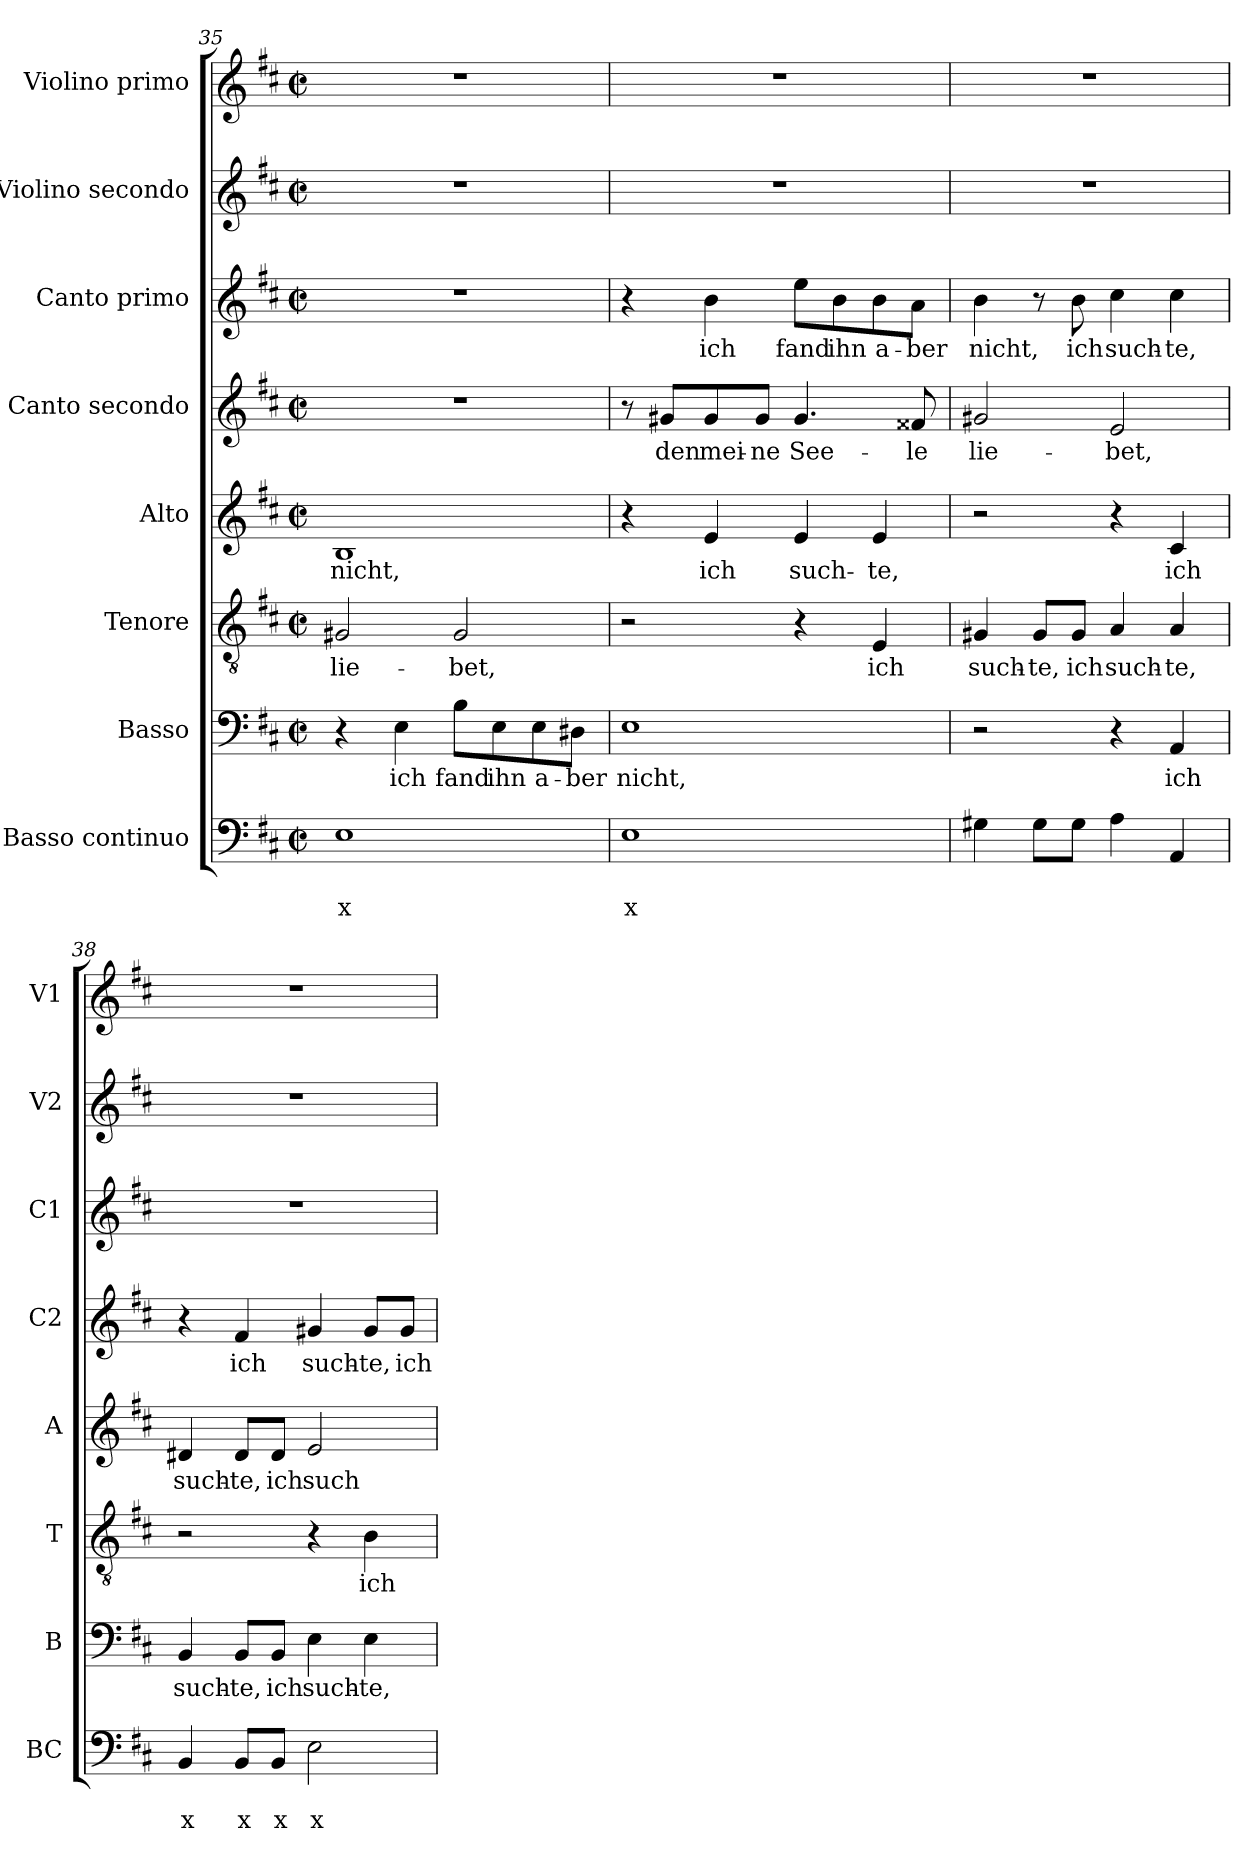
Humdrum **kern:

**kern	**text	**text	**kern	**text	**kern	**text	**kern	**text	**kern	**text	**kern	**text	**kern	**kern
*part8	*part8	*part8	*part7	*part7	*part6	*part6	*part5	*part5	*part4	*part4	*part3	*part3	*part2	*part1
*staff8	*staff8	*staff8	*staff7	*staff7	*staff6	*staff6	*staff5	*staff5	*staff4	*staff4	*staff3	*staff3	*staff2	*staff1
*I"Basso continuo	*	*	*I"Basso	*	*I"Tenore	*	*I"Alto	*	*I"Canto secondo	*	*I"Canto primo	*	*I"Violino secondo	*I"Violino primo
*I'BC	*	*	*I'B	*	*I'T	*	*I'A	*	*I'C2	*	*I'C1	*	*I'V2	*I'V1
*clefF4	*	*	*clefF4	*	*clefGv2	*	*clefG2	*	*clefG2	*	*clefG2	*	*clefG2	*clefG2
*k[f#c#]	*	*	*k[f#c#]	*	*k[f#c#]	*	*k[f#c#]	*	*k[f#c#]	*	*k[f#c#]	*	*k[f#c#]	*k[f#c#]
*D:	*	*	*D:	*	*D:	*	*D:	*	*D:	*	*D:	*	*D:	*D:
*M2/2	*	*	*M2/2	*	*M2/2	*	*M2/2	*	*M2/2	*	*M2/2	*	*M2/2	*M2/2
*met(c|)	*	*	*met(c|)	*	*met(c|)	*	*met(c|)	*	*met(c|)	*	*met(c|)	*	*met(c|)	*met(c|)
=35	=35	=35	=35	=35	=35	=35	=35	=35	=35	=35	=35	=35	=35	=35
!	!	!LO:LY:b	!	!	!	!LO:LY:b	!	!LO:LY:b	!	!	!	!	!	!
1E	.	x	4r	.	2G#X/	lie-	1B	nicht,	1r	.	1r	.	1r	1r
!	!	!	!	!LO:LY:b	!	!	!	!	!	!	!	!	!	!
.	.	.	4E\	ich	.	.	.	.	.	.	.	.	.	.
!	!	!	!	!LO:LY:b	!	!LO:LY:b	!	!	!	!	!	!	!	!
.	.	.	8B\L	fand	2G#/	-bet,	.	.	.	.	.	.	.	.
!	!	!	!	!LO:LY:b	!	!	!	!	!	!	!	!	!	!
.	.	.	8E\	ihn	.	.	.	.	.	.	.	.	.	.
!	!	!	!	!LO:LY:b	!	!	!	!	!	!	!	!	!	!
.	.	.	8E\	a-	.	.	.	.	.	.	.	.	.	.
!	!	!	!	!LO:LY:b	!	!	!	!	!	!	!	!	!	!
.	.	.	8D#X\J	-ber	.	.	.	.	.	.	.	.	.	.
!!LO:PB:g=z
=36	=36	=36	=36	=36	=36	=36	=36	=36	=36	=36	=36	=36	=36	=36
!	!	!LO:LY:b	!	!LO:LY:b	!	!	!	!	!	!	!	!	!	!
1E	.	x	1E	nicht,	2r	.	4r	.	8r	.	4r	.	1r	1r
!	!	!	!	!	!	!	!	!	!	!LO:LY:b	!	!	!	!
.	.	.	.	.	.	.	.	.	8g#X/L	den	.	.	.	.
!	!	!	!	!	!	!	!	!LO:LY:b	!	!LO:LY:b	!	!LO:LY:b	!	!
.	.	.	.	.	.	.	4e/	ich	8g#/	mei-	4b\	ich	.	.
!	!	!	!	!	!	!	!	!	!	!LO:LY:b	!	!	!	!
.	.	.	.	.	.	.	.	.	8g#/J	-ne	.	.	.	.
!	!	!	!	!	!	!	!	!LO:LY:b	!	!LO:LY:b	!	!LO:LY:b	!	!
.	.	.	.	.	4r	.	4e/	such-	4.g#/	See-	8ee\L	fand	.	.
!	!	!	!	!	!	!	!	!	!	!	!	!LO:LY:b	!	!
.	.	.	.	.	.	.	.	.	.	.	8b\	ihn	.	.
!	!	!	!	!	!	!LO:LY:b	!	!LO:LY:b	!	!	!	!LO:LY:b	!	!
.	.	.	.	.	4E/	ich	4e/	-te,	.	.	8b\	a-	.	.
!	!	!	!	!	!	!	!	!	!	!LO:LY:b	!	!LO:LY:b	!	!
.	.	.	.	.	.	.	.	.	8f##X/	-le	8a\J	-ber	.	.
=37	=37	=37	=37	=37	=37	=37	=37	=37	=37	=37	=37	=37	=37	=37
!	!	!	!	!	!	!LO:LY:b	!	!	!	!LO:LY:b	!	!LO:LY:b	!	!
4G#X\	.	.	2r	.	4G#X/	such-	2r	.	2g#X/	lie-	4b\	nicht,	1r	1r
!	!	!	!	!	!	!LO:LY:b	!	!	!	!	!	!	!	!
8G#\L	.	.	.	.	8G#/L	-te,	.	.	.	.	8r	.	.	.
!	!	!	!	!	!	!LO:LY:b	!	!	!	!	!	!LO:LY:b	!	!
8G#\J	.	.	.	.	8G#/J	ich	.	.	.	.	8b\	ich	.	.
!	!	!	!	!	!	!LO:LY:b	!	!	!	!LO:LY:b	!	!LO:LY:b	!	!
4A\	.	.	4r	.	4A/	such-	4r	.	2e/	-bet,	4cc#\	such-	.	.
!	!	!	!	!LO:LY:b	!	!LO:LY:b	!	!LO:LY:b	!	!	!	!LO:LY:b	!	!
4AA/	.	.	4AA/	ich	4A/	-te,	4c#/	ich	.	.	4cc#\	-te,	.	.
=38	=38	=38	=38	=38	=38	=38	=38	=38	=38	=38	=38	=38	=38	=38
!	!	!LO:LY:b	!	!LO:LY:b	!	!	!	!LO:LY:b	!	!	!	!	!	!
4BB/	.	x	4BB/	such-	2r	.	4d#X/	such-	4r	.	1r	.	1r	1r
!	!	!LO:LY:b	!	!LO:LY:b	!	!	!	!LO:LY:b	!	!LO:LY:b	!	!	!	!
8BB/L	.	x	8BB/L	-te,	.	.	8d#/L	-te,	4f#/	ich	.	.	.	.
!	!	!LO:LY:b	!	!LO:LY:b	!	!	!	!LO:LY:b	!	!	!	!	!	!
8BB/J	.	x	8BB/J	ich	.	.	8d#/J	ich	.	.	.	.	.	.
!	!	!LO:LY:b	!	!LO:LY:b	!	!	!	!LO:LY:b	!	!LO:LY:b	!	!	!	!
2E\	.	x	4E\	such-	4r	.	2e/	such-	4g#X/	such-	.	.	.	.
!	!	!	!	!LO:LY:b	!	!LO:LY:b	!	!	!	!LO:LY:b	!	!	!	!
.	.	.	4E\	-te,	4B\	ich	.	.	8g#/L	-te,	.	.	.	.
!	!	!	!	!	!	!	!	!	!	!LO:LY:b	!	!	!	!
.	.	.	.	.	.	.	.	.	8g#/J	ich	.	.	.	.
=	=	=	=	=	=	=	=	=	=	=	=	=	=	=
*-	*-	*-	*-	*-	*-	*-	*-	*-	*-	*-	*-	*-	*-	*-
